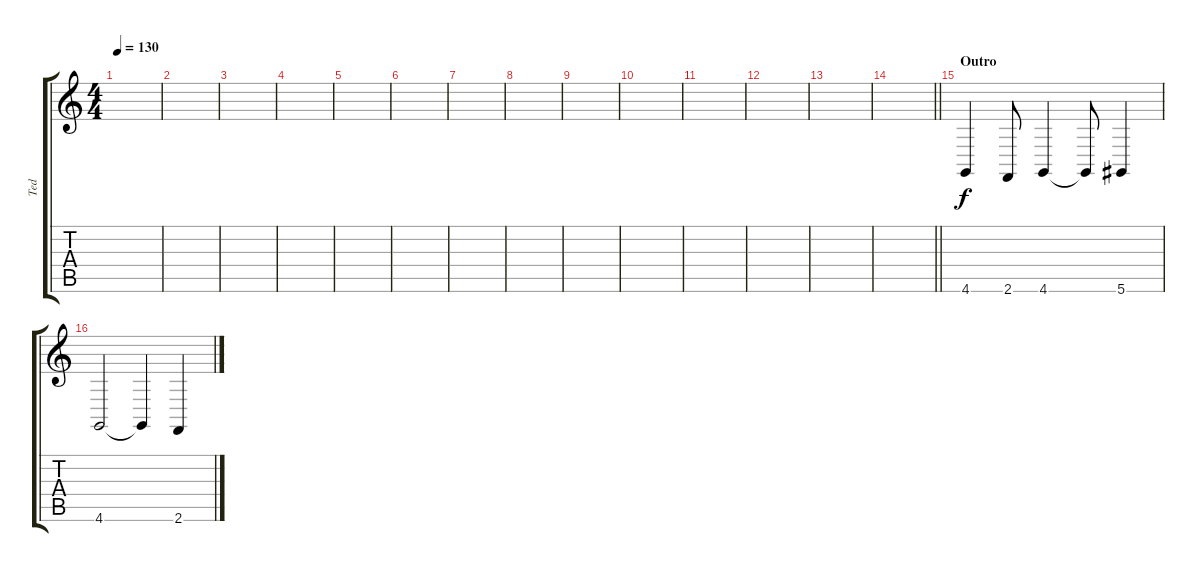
\track ("Ted" "Ted") {instrument synthbrass1}
\staff {score tabs}
\tuning (Eb4 Bb3 Gb3 Db3 Ab2 Eb2) {hide}
\ts (4 4)
\tempo 130
\clef g2
\ks c
|
|
|
|
|
|
|
|
|
|
|
|
|
\barLineRight lightlight
|
\section ("" "Outro")
4.6.4 2.6.8 4.6.4 4.6{t}.8 5.6.4 |
4.6.2 4.6{t}.4 2.6.4
